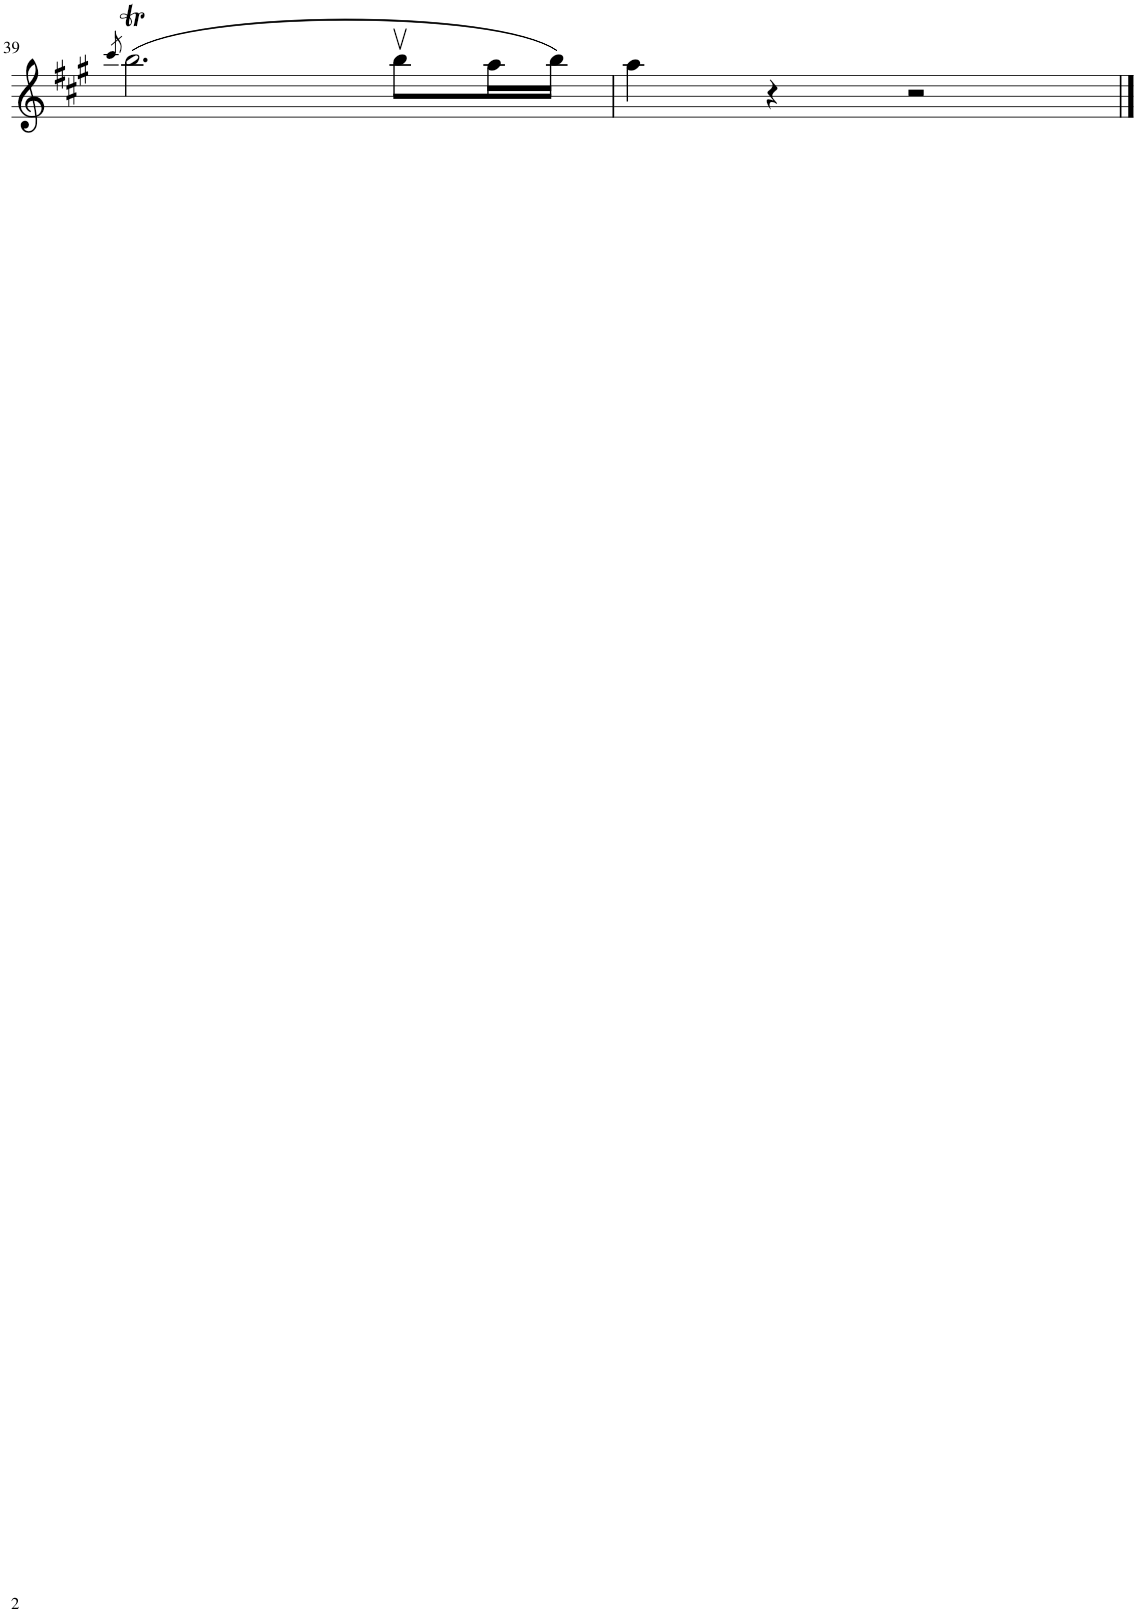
**kern
*part1
*staff1
*I"Piano
*I'Pno.
!!LO:PB:g=z
*clefG2
*k[f#c#g#]
*M4/4
=39
8qccc#/
(2.bbT\
8bbv\L
16aa\L
16bb\JJ)
=40
4aa\
4r
2r
==
*-
